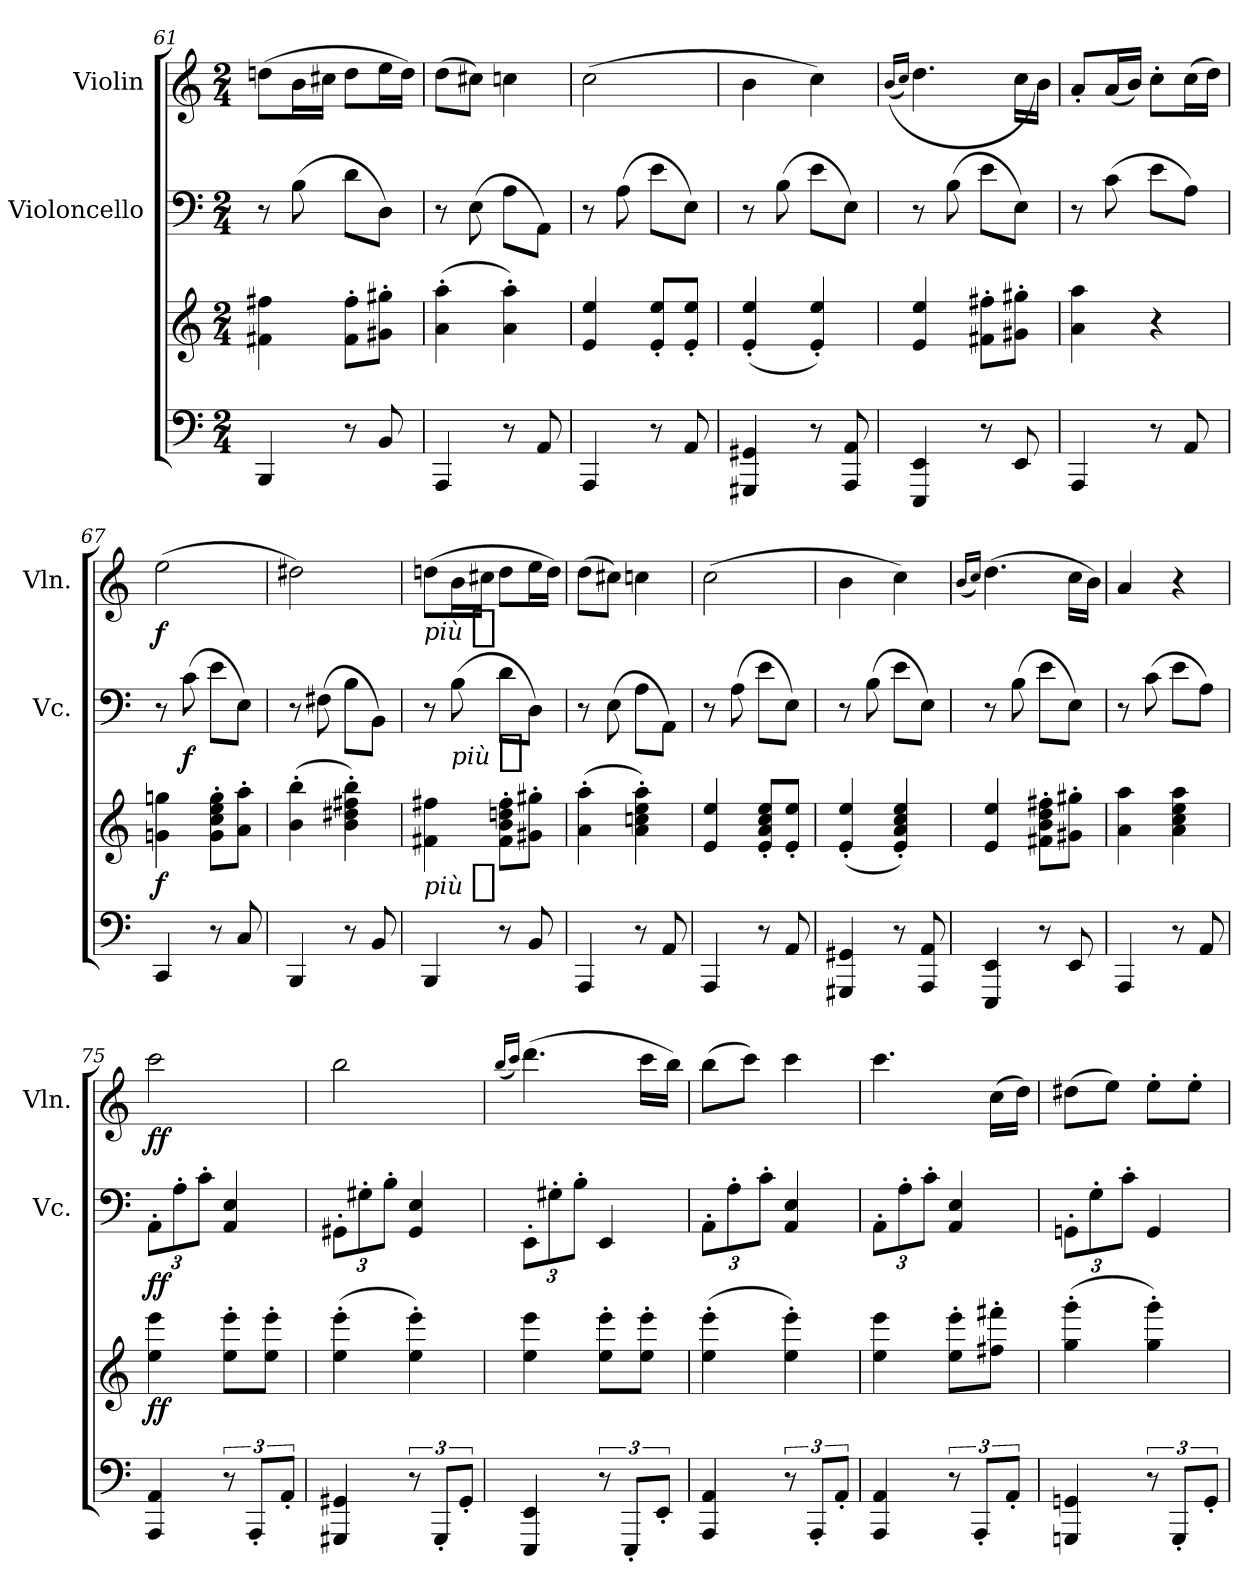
**kern	**kern	**dynam	**kern	**dynam	**kern	**dynam
*part3	*part3	*part3	*part2	*part2	*part1	*part1
*staff4	*staff3	*staff3/4	*staff2	*staff2	*staff1	*staff1
*	*	*	*I"Violoncello	*	*I"Violin	*
*	*	*	*I'Vc.	*	*I'Vln.	*
*clefF4	*clefG2	*	*clefF4	*	*clefG2	*
*k[]	*k[]	*	*k[]	*	*k[]	*
*M2/4	*M2/4	*	*M2/4	*	*M2/4	*
=61	=61	=61	=61	=61	=61	=61
4BBB/	4f#X\ 4ff#X\	.	8r	.	(>8ddn\L	.
.	.	.	(>8B\	.	16b\L	.
.	.	.	.	.	16cc#X\JJ	.
8r	8f#'\ 8ff#'\L	.	8d\L	.	8dd\L	.
8BB/	8g#X'\ 8gg#X'\J	.	8D\J)	.	16ee\L	.
.	.	.	.	.	16dd\JJ)	.
=62	=62	=62	=62	=62	=62	=62
4AAA/	(>4a'\ 4aa'\	.	8r	.	(>8dd\L	.
.	.	.	(>8E\	.	8cc#X\J)	.
8r	4a'\ 4aa'\)	.	8A\L	.	4ccn\	.
8AA/	.	.	8AA\J)	.	.	.
=63	=63	=63	=63	=63	=63	=63
4AAA/	4e/ 4ee/	.	8r	.	(>2cc\	.
.	.	.	(>8A\	.	.	.
8r	8e'/ 8ee'/L	.	8e\L	.	.	.
8AA/	8e'/ 8ee'/J	.	8E\J)	.	.	.
=64	=64	=64	=64	=64	=64	=64
4GGG#X/ 4GG#X/	(<4e'/ 4ee'/	.	8r	.	4b\	.
.	.	.	(>8B\	.	.	.
8r	4e'/ 4ee'/)	.	8e\L	.	4cc\)	.
8AAA/ 8AA/	.	.	8E\J)	.	.	.
=65	=65	=65	=65	=65	=65	=65
.	.	.	.	.	(<(>16qqb/LL	.
.	.	.	.	.	16qqcc/JJ)	.
4EEE/ 4EE/	4e/ 4ee/	.	8r	.	4.dd\	.
.	.	.	(>8B\	.	.	.
8r	8f#X'\ 8ff#X'\L	.	8e\L	.	.	.
8EE/	8g#X'\ 8gg#X'\J	.	8E\J)	.	16cc\LL	.
.	.	.	.	.	16b\JJ)	.
=66	=66	=66	=66	=66	=66	=66
4AAA/	4a\ 4aa\	.	8r	.	8a'/L	.
.	.	.	(>8c\	.	(<16a/L	.
.	.	.	.	.	16b/JJ)	.
8r	4r	.	8e\L	.	8cc'\L	.
8AA/	.	.	8A\J)	.	(>16cc\L	.
.	.	.	.	.	16dd\JJ)	.
=67	=67	=67	=67	=67	=67	=67
!	!	!LO:DY:b	!	!	!	!LO:DY:b
4CC/	4gn\ 4ggn\	f	8r	.	(>2ee\	f
!	!	!	!	!LO:DY:b	!	!
.	.	.	(>8c\	f	.	.
8r	8g'\ 8cc'\ 8ee'\ 8gg'\L	.	8e\L	.	.	.
8C/	8a'\ 8aa'\J	.	8E\J)	.	.	.
=68	=68	=68	=68	=68	=68	=68
4BBB/	(>4b'\ 4bb'\	.	8r	.	2dd#X\)	.
.	.	.	(>8F#X\	.	.	.
8r	4b'\ 4dd#X'\ 4ff#X'\ 4bb'\)	.	8B\L	.	.	.
8BB/	.	.	8BB\J)	.	.	.
=69	=69	=69	=69	=69	=69	=69
!	!	!LO:DY:b:t=più %s	!	!	!	!LO:DY:b:t=più %s
4BBB/	4f#X\ 4ff#X\	f	8r	.	(>8ddn\L	f
!	!	!	!	!LO:DY:b:t=più %s	!	!
.	.	.	(>8B\	f	16b\L	.
.	.	.	.	.	16cc#X\JJ	.
8r	8f#'\ 8b'\ 8ddn'\ 8ff#'\L	.	8d\L	.	8dd\L	.
8BB/	8g#X'\ 8gg#X'\J	.	8D\J)	.	16ee\L	.
.	.	.	.	.	16dd\JJ)	.
=70	=70	=70	=70	=70	=70	=70
4AAA/	(>4a'\ 4aa'\	.	8r	.	(>8dd\L	.
.	.	.	(>8E\	.	8cc#X\J)	.
8r	4a'\ 4ccn'\ 4ee'\ 4aa'\)	.	8A\L	.	4ccn\	.
8AA/	.	.	8AA\J)	.	.	.
=71	=71	=71	=71	=71	=71	=71
4AAA/	4e/ 4ee/	.	8r	.	(>2cc\	.
.	.	.	(>8A\	.	.	.
8r	8e'/ 8a'/ 8cc'/ 8ee'/L	.	8e\L	.	.	.
8AA/	8e'/ 8ee'/J	.	8E\J)	.	.	.
=72	=72	=72	=72	=72	=72	=72
4GGG#X/ 4GG#X/	(<4e'/ 4ee'/	.	8r	.	4b\	.
.	.	.	(>8B\	.	.	.
8r	4e'/ 4a'/ 4cc'/ 4ee'/)	.	8e\L	.	4cc\)	.
8AAA/ 8AA/	.	.	8E\J)	.	.	.
=73	=73	=73	=73	=73	=73	=73
.	.	.	.	.	(<16qqb/LL	.
.	.	.	.	.	16qqcc/JJ)	.
4EEE/ 4EE/	4e/ 4ee/	.	8r	.	(>4.dd\	.
.	.	.	(>8B\	.	.	.
8r	8f#X'\ 8b'\ 8dd'\ 8ff#X'\L	.	8e\L	.	.	.
8EE/	8g#X'\ 8gg#X'\J	.	8E\J)	.	16cc\LL	.
.	.	.	.	.	16b\JJ)	.
=74	=74	=74	=74	=74	=74	=74
4AAA/	4a\ 4aa\	.	8r	.	4a/	.
.	.	.	(>8c\	.	.	.
8r	4a\ 4cc\ 4ee\ 4aa\	.	8e\L	.	4r	.
8AA/	.	.	8A\J)	.	.	.
=75	=75	=75	=75	=75	=75	=75
*	*	*	*Xbrackettup	*	*	*
!	!	!LO:DY:b	!	!LO:DY:b	!	!LO:DY:b
4AAA/ 4AA/	4ee\ 4eee\	ff	12AA'\L	ff	2ccc\	ff
.	.	.	12A'\	.	.	.
.	.	.	12c'\J	.	.	.
12r	8ee'\ 8eee'\L	.	4AA/ 4E/	.	.	.
12AAA'/L	.	.	.	.	.	.
.	8ee'\ 8eee'\J	.	.	.	.	.
12AA'/J	.	.	.	.	.	.
=76	=76	=76	=76	=76	=76	=76
4GGG#X/ 4GG#X/	(>4ee'\ 4eee'\	.	12GG#X'\L	.	2bb\	.
.	.	.	12G#X'\	.	.	.
.	.	.	12B'\J	.	.	.
12r	4ee'\ 4eee'\)	.	4GG#/ 4E/	.	.	.
12GGG#'/L	.	.	.	.	.	.
12GG#'/J	.	.	.	.	.	.
=77	=77	=77	=77	=77	=77	=77
.	.	.	.	.	(<16qqbb/LL	.
.	.	.	.	.	16qqccc/JJ)	.
4EEE/ 4EE/	4ee\ 4eee\	.	12EE'\L	.	(>4.ddd\	.
.	.	.	12G#X'\	.	.	.
.	.	.	12B'\J	.	.	.
12r	8ee'\ 8eee'\L	.	4EE/	.	.	.
12EEE'/L	.	.	.	.	.	.
.	8ee'\ 8eee'\J	.	.	.	16ccc\LL	.
12EE'/J	.	.	.	.	.	.
.	.	.	.	.	16bb\JJ)	.
=78	=78	=78	=78	=78	=78	=78
4AAA/ 4AA/	(>4ee'\ 4eee'\	.	12AA'\L	.	(>8bb\L	.
.	.	.	12A'\	.	.	.
.	.	.	.	.	8ccc\J)	.
.	.	.	12c'\J	.	.	.
12r	4ee'\ 4eee'\)	.	4AA/ 4E/	.	4ccc\	.
12AAA'/L	.	.	.	.	.	.
12AA'/J	.	.	.	.	.	.
=79	=79	=79	=79	=79	=79	=79
4AAA/ 4AA/	4ee\ 4eee\	.	12AA'\L	.	4.ccc\	.
.	.	.	12A'\	.	.	.
.	.	.	12c'\J	.	.	.
12r	8ee'\ 8eee'\L	.	4AA/ 4E/	.	.	.
12AAA'/L	.	.	.	.	.	.
.	8ff#X'\ 8fff#X'\J	.	.	.	(>16cc\LL	.
12AA'/J	.	.	.	.	.	.
.	.	.	.	.	16dd\JJ)	.
=80	=80	=80	=80	=80	=80	=80
4GGGn/ 4GGn/	(>4gg'\ 4ggg'\	.	12GGn'\L	.	(>8dd#X\L	.
.	.	.	12G'\	.	.	.
.	.	.	.	.	8ee\J)	.
.	.	.	12c'\J	.	.	.
12r	4gg'\ 4ggg'\)	.	4GG/	.	8ee'\L	.
12GGG'/L	.	.	.	.	.	.
.	.	.	.	.	8ee'\J	.
12GG'/J	.	.	.	.	.	.
=	=	=	=	=	=	=
*-	*-	*-	*-	*-	*-	*-
